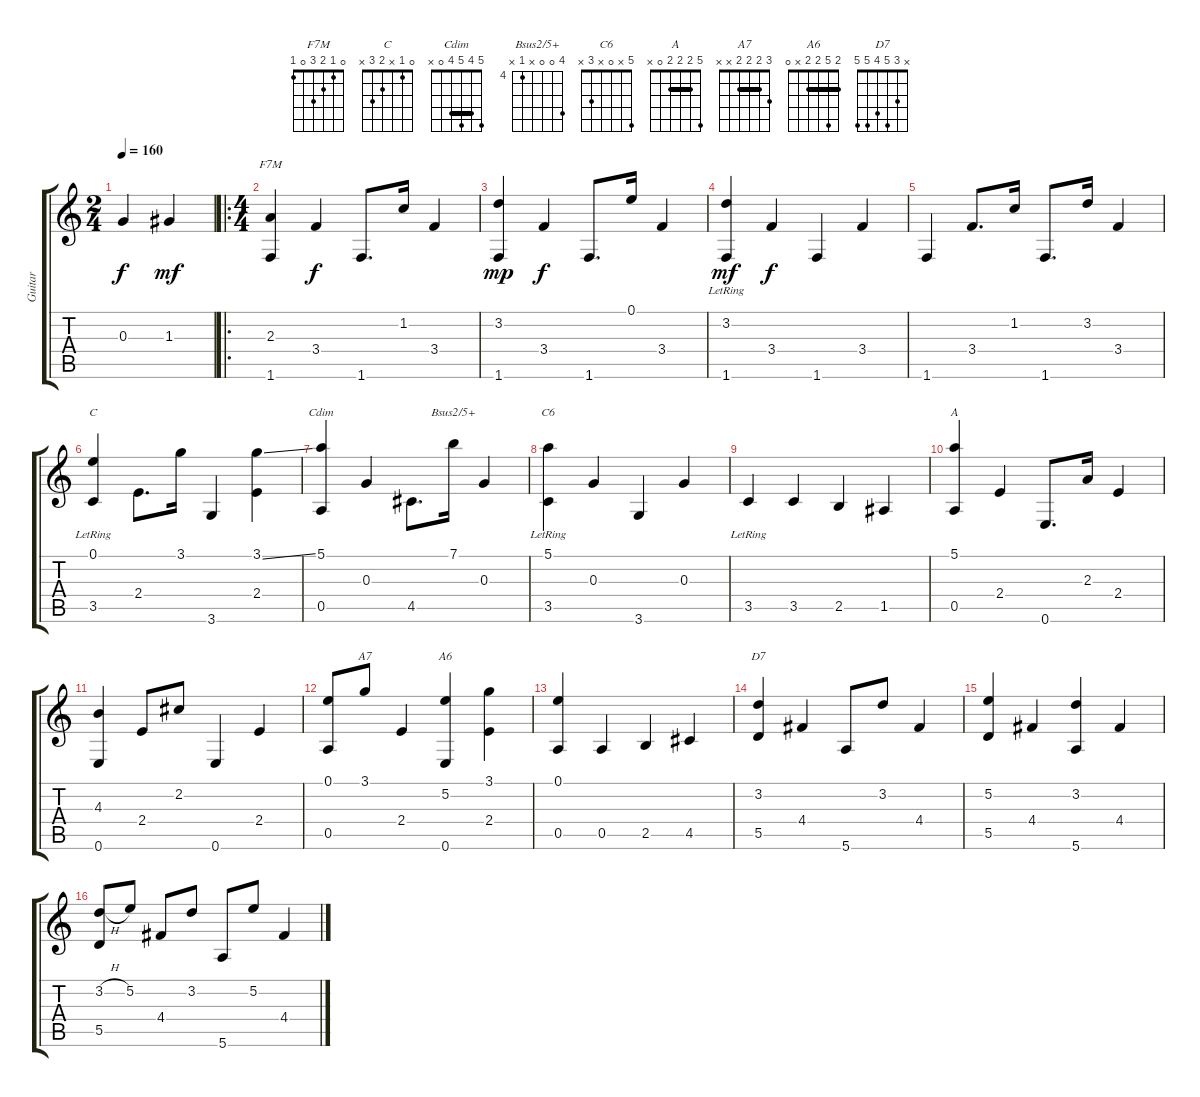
\track ("Guitar" "Guitar") {instrument electricguitarjazz}
\staff {score tabs}
\tuning (E4 B3 G3 D3 A2 E2) {hide}
\chord ("F7M" 0 1 2 3 0 1)
\chord ("C" 0 1 x 2 3 x)
\chord ("Cdim" 5 4 5 4 0 x) {barre 4}
\chord ("Bsus2/5+" 7 0 0 x 4 x) {firstfret 4}
\chord ("C6" 5 x 0 x 3 x)
\chord ("A" 5 2 2 2 0 x) {barre 2}
\chord ("A7" 3 2 2 2 x x) {barre 2}
\chord ("A6" 2 5 2 2 x 0) {barre 2}
\chord ("D7" x 3 5 4 5 5)
\ts (2 4)
\tempo 160
\clef g2
\ks c
0.3.4{dy f instrument electricguitarjazz} 1.3.4{dy mf} |
\ro
\ts (4 4)
(2.3 1.6).4{ch "F7M"} 3.4.4{dy f} 1.6.8{d} 1.2.16 3.4.4 |
(3.2 1.6).4{dy mp} 3.4.4{dy f} 1.6.8{d} 0.1.16 3.4.4 |
(3.2{lr} 1.6).4{dy mf} 3.4.4{dy f} 1.6.4 3.4.4 |
1.6.4 3.4.8{d} 1.2.16 1.6.8{d} 3.2.16 3.4.4 |
(0.1{lr} 3.5).4{ch "C"} 2.4.8{d} 3.1.16 3.6.4 (3.1{ss} 2.4).4 |
(5.1 0.5).4{ch "Cdim"} 0.3.4 4.5.8{d} 7.1.16{ch "Bsus2/5+"} 0.3.4 |
(5.1{lr} 3.5).4{ch "C6"} 0.3.4 3.6.4 0.3.4 |
3.5{lr}.4 3.5.4 2.5.4 1.5.4 |
(5.1 0.5).4{ch "A"} 2.4.4 0.6.8{d} 2.3.16 2.4.4 |
(4.3 0.6).4 2.4.8 2.2.8 0.6.4 2.4.4 |
(0.1 0.5).8 3.1.8{ch "A7"} 2.4.4 (5.2 0.6).4{ch "A6"} (3.1 2.4).4 |
(0.1 0.5).4 0.5.4 2.5.4 4.5.4 |
(3.2 5.5).4{ch "D7"} 4.4.4 5.6.8 3.2.8 4.4.4 |
(5.2 5.5).4 4.4.4 (3.2 5.6).4 4.4.4 |
(3.2{h} 5.5).8 5.2.8 4.4.8 3.2.8 5.6.8 5.2.8 4.4.4
